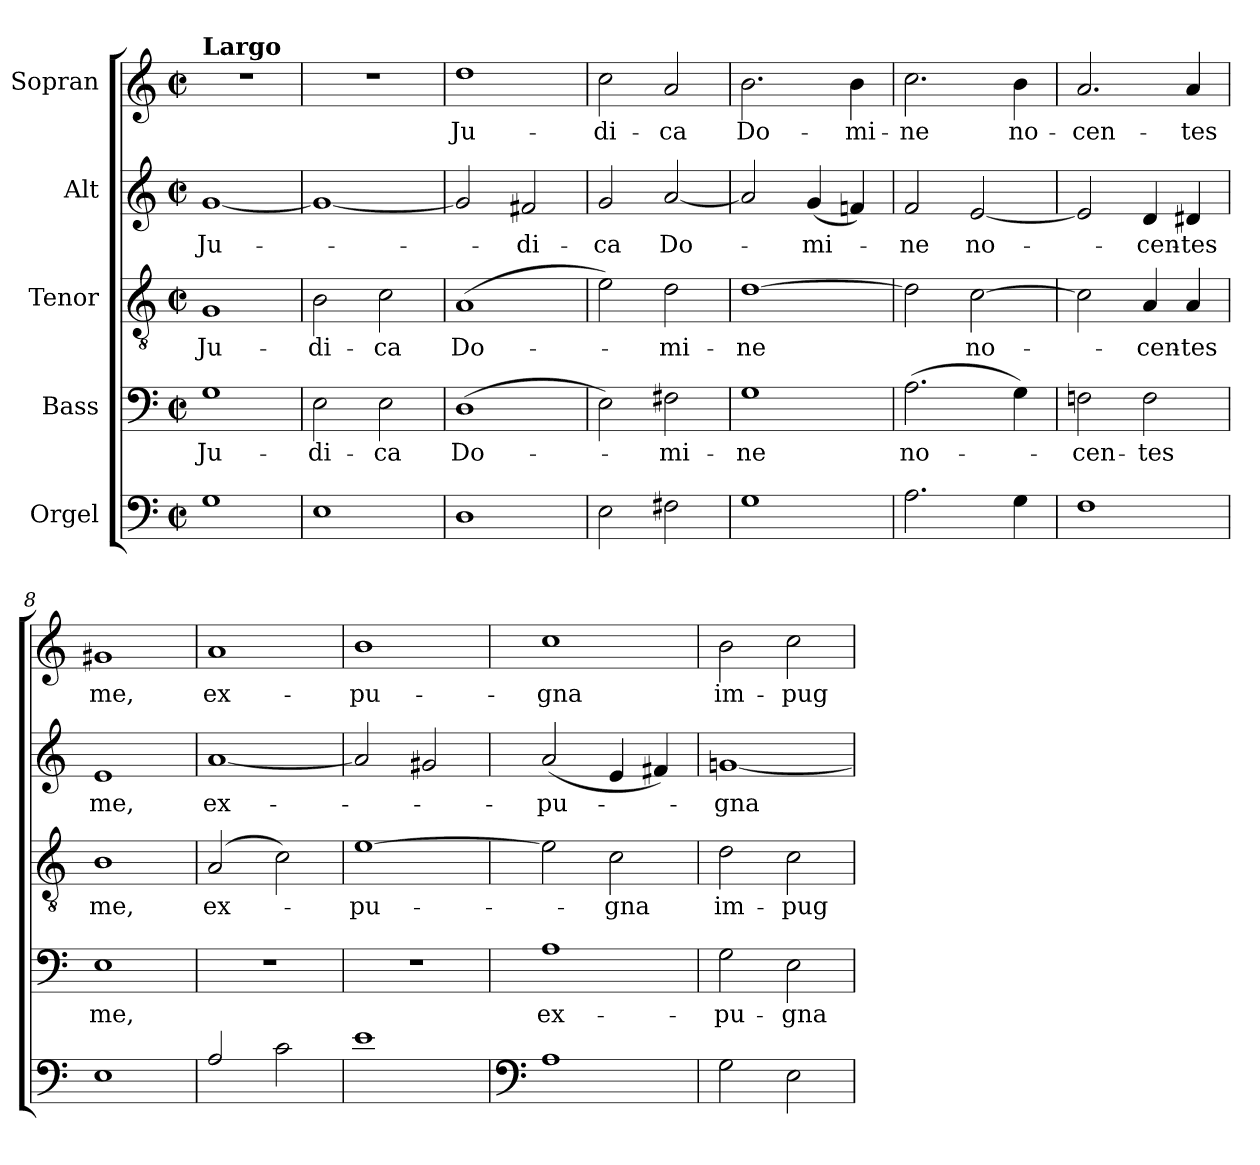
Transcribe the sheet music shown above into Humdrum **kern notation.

**kern	**kern	**text	**kern	**text	**kern	**text	**kern	**text
*part5	*part4	*part4	*part3	*part3	*part2	*part2	*part1	*part1
*staff5	*staff4	*staff4	*staff3	*staff3	*staff2	*staff2	*staff1	*staff1
*I"Orgel	*I"Bass	*	*I"Tenor	*	*I"Alt	*	*I"Sopran	*
*clefF4	*clefF4	*	*clefGv2	*	*clefG2	*	*clefG2	*
*k[]	*k[]	*	*k[]	*	*k[]	*	*k[]	*
*M2/2	*M2/2	*	*M2/2	*	*M2/2	*	*M2/2	*
*met(c|)	*met(c|)	*	*met(c|)	*	*met(c|)	*	*met(c|)	*
=1	=1	=1	=1	=1	=1	=1	=1	=1
!	!	!	!	!	!	!	!LO:TX:a:B:t=Largo	!
!	!	!LO:LY:b	!	!LO:LY:b	!	!LO:LY:b	!	!
1G	1G	Ju-	1G	Ju-	[1g	Ju-	1r	.
=2	=2	=2	=2	=2	=2	=2	=2	=2
!	!	!LO:LY:b	!	!LO:LY:b	!	!	!	!
1E	2E\	-di-	2B\	-di-	1g_	.	1r	.
!	!	!LO:LY:b	!	!LO:LY:b	!	!	!	!
.	2E\	-ca	2c\	-ca	.	.	.	.
=3	=3	=3	=3	=3	=3	=3	=3	=3
!	!	!LO:LY:b	!	!LO:LY:b	!	!	!	!LO:LY:b
1D	(1D	Do-	(>1A	Do-	2g/]	.	1dd	Ju-
!	!	!	!	!	!	!LO:LY:b	!	!
.	.	.	.	.	2f#X/	-di-	.	.
=4	=4	=4	=4	=4	=4	=4	=4	=4
!	!	!	!	!	!	!LO:LY:b	!	!LO:LY:b
2E\	2E\)	.	2e\)	.	2g/	-ca	2cc\	-di-
!	!	!LO:LY:b	!	!LO:LY:b	!	!LO:LY:b	!	!LO:LY:b
2F#X\	2F#X\	-mi-	2d\	-mi-	[2a/	Do-	2a/	-ca
=5	=5	=5	=5	=5	=5	=5	=5	=5
!	!	!LO:LY:b	!	!LO:LY:b	!	!	!	!LO:LY:b
1G	1G	-ne	[1d	-ne	2a/]	.	2.b\	Do-
!	!	!	!	!	!	!LO:LY:b	!	!
.	.	.	.	.	(4g/	-mi-	.	.
!	!	!	!	!	!	!	!	!LO:LY:b
.	.	.	.	.	4fn/)	.	4b\	-mi-
=6	=6	=6	=6	=6	=6	=6	=6	=6
!	!	!LO:LY:b	!	!	!	!LO:LY:b	!	!LO:LY:b
2.A\	(2.A\	no-	2d\]	.	2f/	-ne	2.cc\	-ne
!	!	!	!	!LO:LY:b	!	!LO:LY:b	!	!
.	.	.	[2c\	no-	[2e/	no-	.	.
!	!	!	!	!	!	!	!	!LO:LY:b
4G\	4G\)	.	.	.	.	.	4b\	no-
=7	=7	=7	=7	=7	=7	=7	=7	=7
!	!	!LO:LY:b	!	!	!	!	!	!LO:LY:b
1F	2Fn\	-cen-	2c\]	.	2e/]	.	2.a/	-cen-
!	!	!LO:LY:b	!	!LO:LY:b	!	!LO:LY:b	!	!
.	2F\	-tes	4A/	-cen-	4d/	-cen-	.	.
!	!	!	!	!LO:LY:b	!	!LO:LY:b	!	!LO:LY:b
.	.	.	4A/	-tes	4d#X/	-tes	4a/	-tes
=8	=8	=8	=8	=8	=8	=8	=8	=8
!	!	!LO:LY:b	!	!LO:LY:b	!	!LO:LY:b	!	!LO:LY:b
1E	1E	me,	1B	me,	1e	me,	1g#X	me,
!!LO:LB:g=z
=9	=9	=9	=9	=9	=9	=9	=9	=9
!	!	!	!	!LO:LY:b	!	!LO:LY:b	!	!LO:LY:b
2A/	1r	.	(2A/	ex-	[1a	ex-	1a	ex-
2c\	.	.	2c\)	.	.	.	.	.
=10	=10	=10	=10	=10	=10	=10	=10	=10
!	!	!	!	!LO:LY:b	!	!	!	!LO:LY:b
1e	1r	.	[1e	-pu-	2a/]	.	1b	-pu-
.	.	.	.	.	2g#X/	.	.	.
=11	=11	=11	=11	=11	=11	=11	=11	=11
*clefF4	*	*	*	*	*	*	*	*
!	!	!LO:LY:b	!	!	!	!LO:LY:b	!	!LO:LY:b
1A	1A	ex-	2e\]	.	(2a/	-pu-	1cc	-gna
!	!	!	!	!LO:LY:b	!	!	!	!
.	.	.	2c\	-gna	4e/	.	.	.
.	.	.	.	.	4f#X/)	.	.	.
=12	=12	=12	=12	=12	=12	=12	=12	=12
!	!	!LO:LY:b	!	!LO:LY:b	!	!LO:LY:b	!	!LO:LY:b
2G\	2G\	-pu-	2d\	im-	[1gn	-gna	2b\	im-
!	!	!LO:LY:b	!	!LO:LY:b	!	!	!	!LO:LY:b
2E\	2E\	-gna	2c\	-pug-	.	.	2cc\	-pug-
=	=	=	=	=	=	=	=	=
*-	*-	*-	*-	*-	*-	*-	*-	*-
